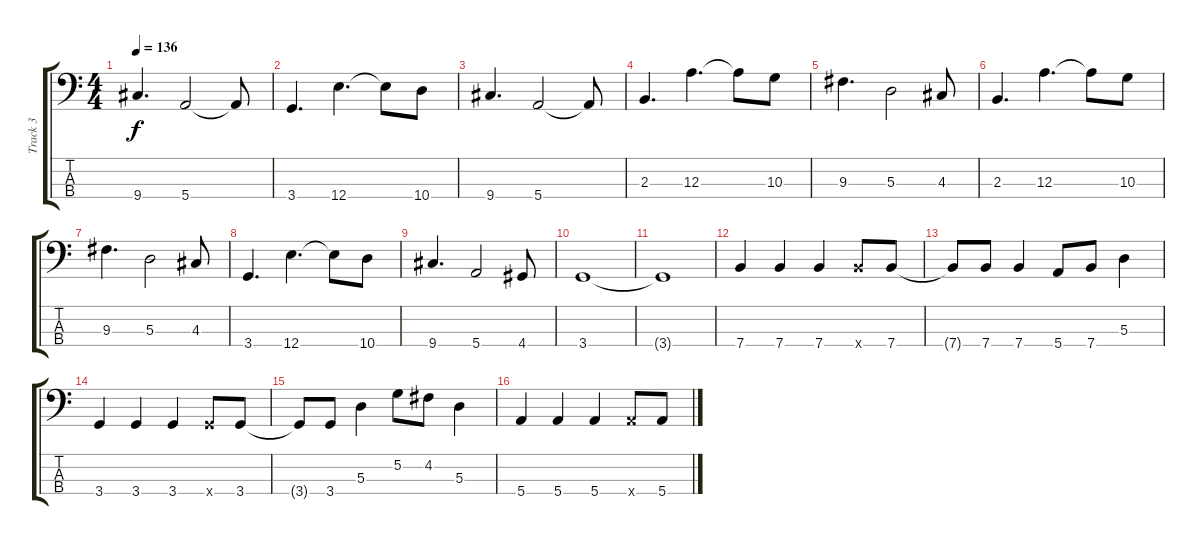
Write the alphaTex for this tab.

\track ("Track 3" "Track 3") {instrument electricbasspick}
\staff {score tabs}
\tuning (G2 D2 A1 E1) {hide}
\ts (4 4)
\tempo 136
\clef f4
\ks c
9.4.4{d dy f} 5.4.2 5.4{t}.8 |
3.4.4{d} 12.4.4{d} 12.4{t}.8 10.4.8 |
9.4.4{d} 5.4.2 5.4{t}.8 |
2.3.4{d} 12.3.4{d} 12.3{t}.8 10.3.8 |
9.3.4{d} 5.3.2 4.3.8 |
2.3.4{d} 12.3.4{d} 12.3{t}.8 10.3.8 |
9.3.4{d} 5.3.2 4.3.8 |
3.4.4{d} 12.4.4{d} 12.4{t}.8 10.4.8 |
9.4.4{d} 5.4.2 4.4.8 |
3.4.1 |
3.4{t}.1 |
7.4.4 7.4.4 7.4.4 7.4{x}.8 7.4.8 |
7.4{t}.8 7.4.8 7.4.4 5.4.8 7.4.8 5.3.4 |
3.4.4 3.4.4 3.4.4 3.4{x}.8 3.4.8 |
3.4{t}.8 3.4.8 5.3.4 5.2.8 4.2.8 5.3.4 |
5.4.4 5.4.4 5.4.4 5.4{x}.8 5.4.8
